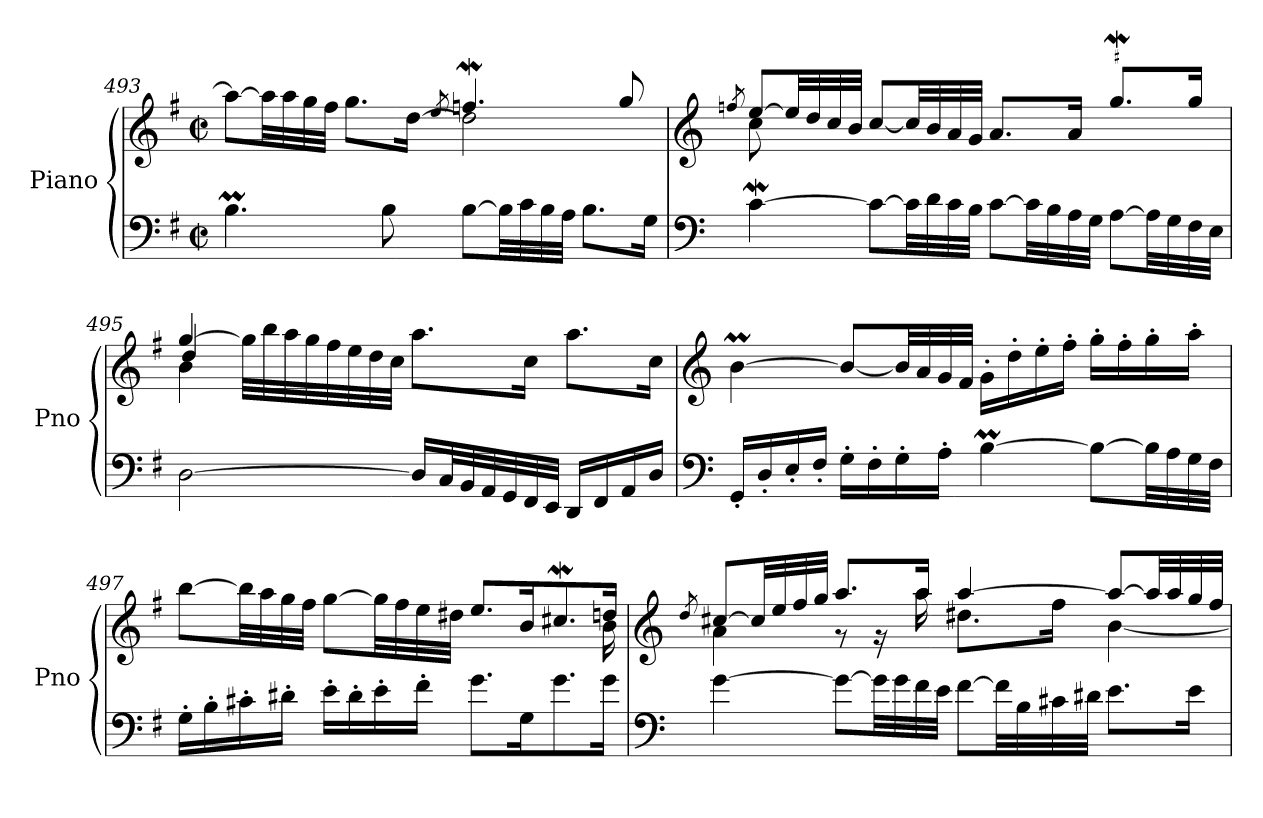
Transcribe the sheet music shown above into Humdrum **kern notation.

**kern	**kern
*part1	*part1
*staff2	*staff1
*I"Piano	*
*I'Pno	*
*clefF4	*clefG2
*k[f#]	*k[f#]
*M2/2	*M2/2
*met(c|)	*met(c|)
=493	=493
*	*^
4.Bm\	8aa\L_	4ryy
.	32aa\LL]	.
.	32aa\	.
.	32gg\	.
.	32ff#\JJJ	.
.	4ryy	8.gg\L
8B\	.	.
.	.	[16dd\Jk
.	8qee/	.
[8B\L	4.ffnw/	2dd\]
32B\LL]	.	.
32c\	.	.
32B\	.	.
32A\JJJ	.	.
8.B\L	.	.
.	8gg/	.
16G\Jk	.	.
!!LO:LB:g=z	!!
=494	=494	=494
*clefF4	*clefG2	*
.	8qffn/	.
[4cw\	[8ee/L	8cc\
.	32ee/LL]	2..ryy
.	32dd/	.
.	32cc/	.
.	32b/JJJ	.
8c\L_	[8cc/L	.
32c\LL]	32cc/LL]	.
32d\	32b/	.
32c\	32a/	.
32B\JJJ	32g/JJJ	.
[8c\L	8.a/L	.
32c\LL]	.	.
32B\	.	.
32A\	16a/Jk	.
32G\JJJ	.	.
[8A\L	8.ggw/L	.
32A\LL]	.	.
32G\	.	.
32F#\	16gg/Jk	.
32E\JJJ	.	.
=495	=495	=495
*	*	*^
[2D\	[4gg:/	4b\	4dd/
.	32gg\LLL]	2.ryy	2.ryy
.	32bb\	.	.
.	32aa\	.	.
.	32gg\	.	.
.	32ff#\	.	.
.	32ee\	.	.
.	32dd\	.	.
.	32cc\JJJ	.	.
16D/LL]	8.aa\L	.	.
32C/L	.	.	.
32BB/	.	.	.
32AA/	.	.	.
32GG/	.	.	.
32FF#/	16cc\Jk	.	.
32EE/JJJ	.	.	.
16DD/LL	8.aa\L	.	.
16FF#/	.	.	.
16AA/	.	.	.
16D/JJ	16cc\Jk	.	.
*	*v	*v	*v
!!LO:LB:g=z
=496	=496
*clefF4	*clefG2
16GG'/LL	[4bm\
16D'/	.
16E'/	.
16F#'/JJ	.
16G'\LL	8b/L_
16F#'\	.
16G'\	32b/LL]
.	32a/
16A'\JJ	32g/
.	32f#/JJJ
[4Bm\	16g'\LL
.	16dd'\
.	16ee'\
.	16ff#'\JJ
8B\L_	16gg'\LL
.	16ff#'\
32B\LL]	16gg'\
32A\	.
32G\	16aa'\JJ
32F#\JJJ	.
=497	=497
*	*^
16G'\LL	[8bb\L	2...ryy
16B'\	.	.
16c#X'\	32bb\LL]	.
.	32aa\	.
16d#X'\JJ	32gg\	.
.	32ff#\JJJ	.
16e'\LL	[8gg\L	.
16d#'\	.	.
16e'\	32gg\LL]	.
.	32ff#\	.
16f#'\JJ	32ee\	.
.	32dd#X\JJJ	.
8.g\L	8.ee/L	.
16G\K	16b/K	.
8.g\	8.cc#XW/	.
16g\Jk	16ddn/Jk	16b\
!!LO:LB:g=z	!!
=498	=498	=498
*clefF4	*clefG2	*
.	8qdd/	.
[4g\	[8cc#X/L	4a\
.	32cc#/LL]	.
.	32ee/	.
.	32ff#/	.
.	32gg/JJJ	.
8g\L_	8.aa/L	8r
32g\LL]	.	16r
32g\	.	.
32f#\	16aa/Jk	16aa\
32e\JJJ	.	.
[8f#\L	[4aa/	8.dd#X\L
32f#\LL]	.	.
32B\	.	.
32c#X\	.	16ff#\Jk
32d#X\JJJ	.	.
8.e\L	8aa/L_	[4b\
.	32aa/LL]	.
.	32aa/	.
16e\Jk	32gg/	.
.	32ff#/JJJ	.
*	*v	*v
=	=
*-	*-
